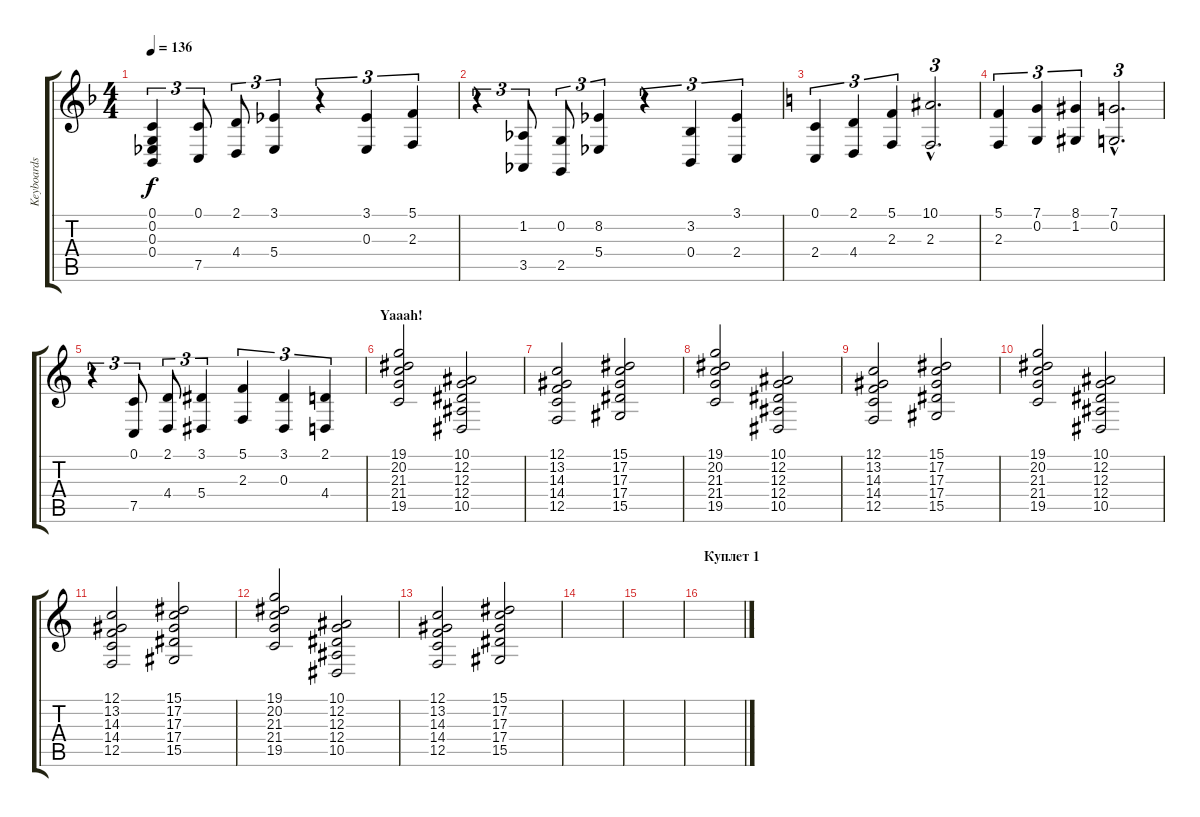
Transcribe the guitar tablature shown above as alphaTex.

\track ("Keyboards" "Keyboards") {instrument stringensemble1}
\staff {score tabs}
\tuning (C4 G3 Eb3 Bb2 F2 C2) {hide}
\ts (4 4)
\tempo 136
\clef g2
\ks dminor
(0.1 0.2 0.3 0.4).4{tu (3 2) dy f instrument stringensemble1} (0.1 7.5).8{tu (3 2)} (2.1 4.4).8{tu (3 2)} (3.1 5.4).4{tu (3 2)} r.4{tu (3 2)} (3.1 0.3).4{tu (3 2)} (5.1 2.3).4{tu (3 2)} |
r.4{tu (3 2)} (1.2 3.5).8{tu (3 2)} (0.2 2.5).8{tu (3 2)} (8.2 5.4).4{tu (3 2)} r.4{tu (3 2)} (3.2 0.4).4{tu (3 2)} (3.1 2.4).4{tu (3 2)} |
\ks c
(0.1 2.4).4{tu (3 2)} (2.1 4.4).4{tu (3 2)} (5.1 2.3).4{tu (3 2)} (10.1{hac} 2.3{hac}).2{d tu (3 2)} |
(5.1 2.3).4{tu (3 2)} (7.1 0.2).4{tu (3 2)} (8.1 1.2).4{tu (3 2)} (7.1{hac} 0.2{hac}).2{d tu (3 2)} |
r.4{tu (3 2)} (0.1 7.5).8{tu (3 2)} (2.1 4.4).8{tu (3 2)} (3.1 5.4).4{tu (3 2)} (5.1 2.3).4{tu (3 2)} (3.1 0.3).4{tu (3 2)} (2.1 4.4).4{tu (3 2)} |
\section ("" "Yaaah!")
(19.1 20.2 21.3 21.4 19.5).2 (10.1 12.2 12.3 12.4 10.5).2 |
(12.1 13.2 14.3 14.4 12.5).2 (15.1 17.2 17.3 17.4 15.5).2 |
(19.1 20.2 21.3 21.4 19.5).2 (10.1 12.2 12.3 12.4 10.5).2 |
(12.1 13.2 14.3 14.4 12.5).2 (15.1 17.2 17.3 17.4 15.5).2 |
(19.1 20.2 21.3 21.4 19.5).2 (10.1 12.2 12.3 12.4 10.5).2 |
(12.1 13.2 14.3 14.4 12.5).2 (15.1 17.2 17.3 17.4 15.5).2 |
(19.1 20.2 21.3 21.4 19.5).2 (10.1 12.2 12.3 12.4 10.5).2 |
(12.1 13.2 14.3 14.4 12.5).2 (15.1 17.2 17.3 17.4 15.5).2 |
|
|
\section ("" "Куплет 1")
